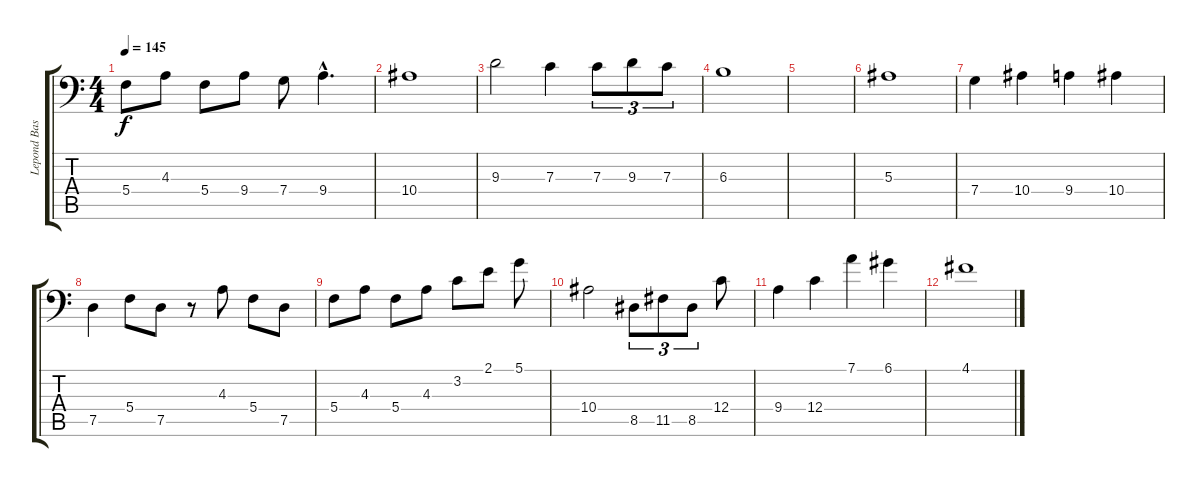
\track ("Lepond Bass" "Lepond Bas") {instrument electricbassfinger}
\staff {score tabs}
\tuning (D3 A2 F2 C2 G1 D1) {hide}
\ts (4 4)
\tempo 145
\clef f4
\ks c
5.4.8{dy f} 4.3.8 5.4.8 9.4.8 7.4.8 9.4{hac}.4{d} |
10.4.1 |
9.3.2 7.3.4 7.3.8{tu (3 2)} 9.3.8{tu (3 2)} 7.3.8{tu (3 2)} |
6.3.1 |
|
5.3.1 |
7.4.4 10.4.4 9.4.4 10.4.4 |
7.5.4 5.4.8 7.5.8 r.8 4.3.8 5.4.8 7.5.8 |
5.4.8 4.3.8 5.4.8 4.3.8 3.2.8 2.1.8 5.1.8 |
10.4.2 8.5.8{tu (3 2)} 11.5.8{tu (3 2)} 8.5.8{tu (3 2)} 12.4.8 |
9.4.4 12.4.4 7.1.4 6.1.4 |
4.1.1
